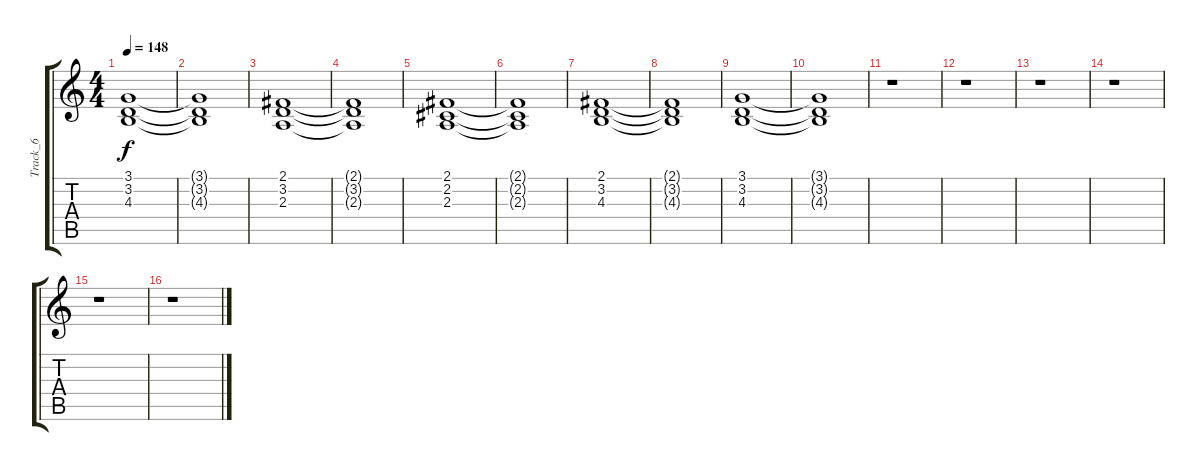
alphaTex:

\track ("Track_6" "Track_6") {instrument synthstrings2}
\staff {score tabs}
\tuning (E4 B3 G3 D3 A2 E2) {hide}
\ts (4 4)
\tempo 148
\clef g2
\ks c
(3.1 3.2 4.3).1{dy f} |
(3.1{t} 3.2{t} 4.3{t}).1 |
(2.1 3.2 2.3).1 |
(2.1{t} 3.2{t} 2.3{t}).1 |
(2.1 2.2 2.3).1 |
(2.1{t} 2.2{t} 2.3{t}).1 |
(2.1 3.2 4.3).1 |
(2.1{t} 3.2{t} 4.3{t}).1 |
(3.1 3.2 4.3).1 |
(3.1{t} 3.2{t} 4.3{t}).1 |
r.1 |
r.1 |
r.1 |
r.1 |
r.1 |
r.1
